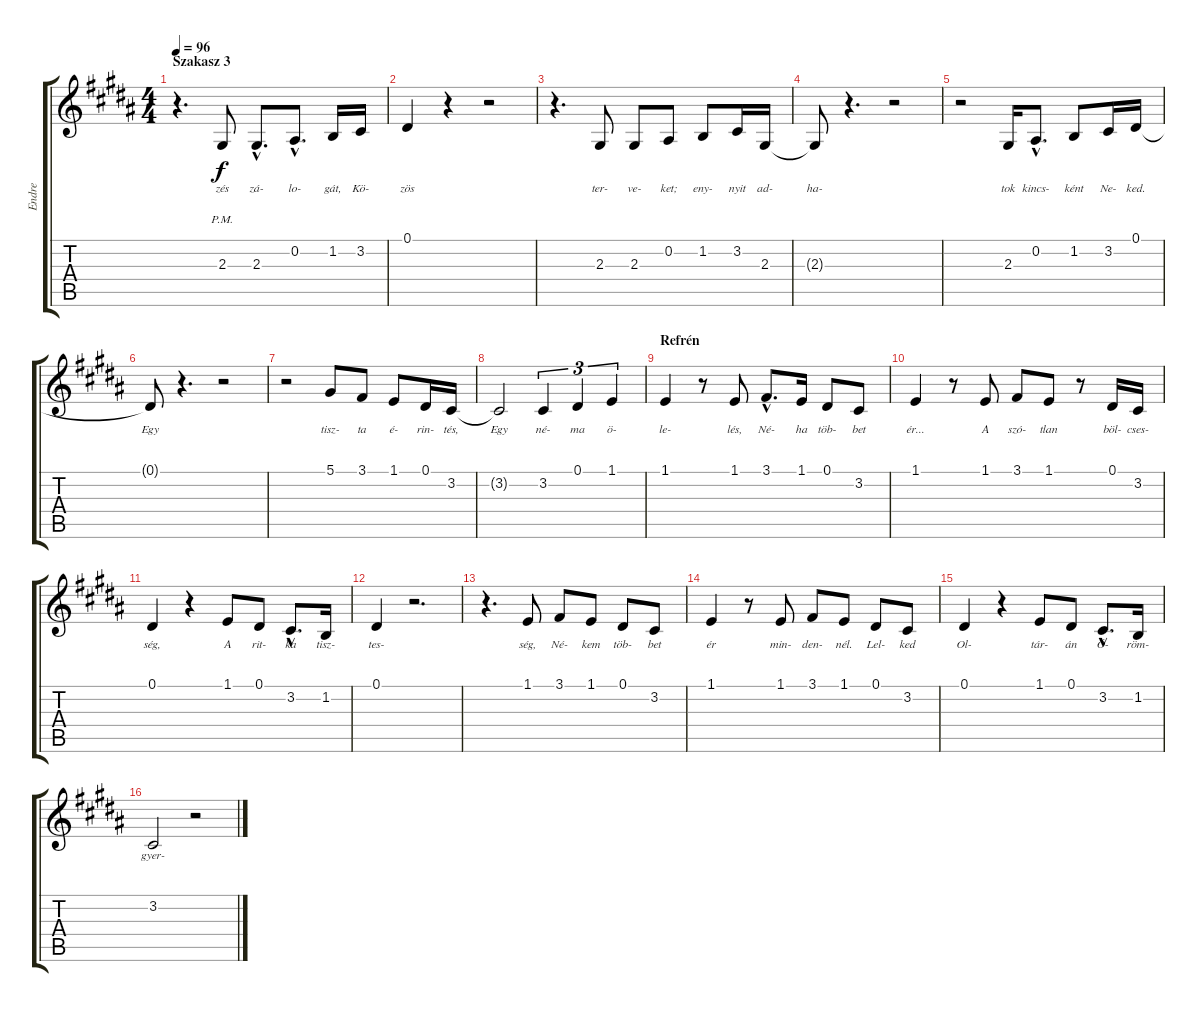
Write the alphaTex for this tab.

\track ("Endre" "Endre") {instrument violin}
\staff {score tabs}
\tuning (Eb4 Bb3 Gb3 Db3 Ab2 Eb2) {hide}
\ts (4 4)
\section ("" "Szakasz 3")
\tempo 96
\clef g2
\ks g#minor
r.4{d dy f} 2.3{pm}.8{lyrics (0 "zés") lyrics (1 "") lyrics (2 "") lyrics (3 "") lyrics (4 "")} 2.3{hac}.8{d lyrics (0 "zá-") lyrics (1 "") lyrics (2 "") lyrics (3 "") lyrics (4 "")} 0.2{hac}.8{d lyrics (0 "lo-") lyrics (1 "") lyrics (2 "") lyrics (3 "") lyrics (4 "")} 1.2.16{lyrics (0 "gát,") lyrics (1 "") lyrics (2 "") lyrics (3 "") lyrics (4 "")} 3.2.16{lyrics (0 "Kö-") lyrics (1 "") lyrics (2 "") lyrics (3 "") lyrics (4 "")} |
0.1.4{lyrics (0 "zös") lyrics (1 "") lyrics (2 "") lyrics (3 "") lyrics (4 "")} r.4 r.2 |
r.4{d} 2.3.8{lyrics (0 "ter-") lyrics (1 "") lyrics (2 "") lyrics (3 "") lyrics (4 "")} 2.3.8{lyrics (0 "ve-") lyrics (1 "") lyrics (2 "") lyrics (3 "") lyrics (4 "")} 0.2.8{lyrics (0 "ket;") lyrics (1 "") lyrics (2 "") lyrics (3 "") lyrics (4 "")} 1.2.8{lyrics (0 "eny-") lyrics (1 "") lyrics (2 "") lyrics (3 "") lyrics (4 "")} 3.2.16{lyrics (0 "nyit") lyrics (1 "") lyrics (2 "") lyrics (3 "") lyrics (4 "")} 2.3.16{lyrics (0 "ad-") lyrics (1 "") lyrics (2 "") lyrics (3 "") lyrics (4 "")} |
2.3{t}.8{lyrics (0 "ha-") lyrics (1 "") lyrics (2 "") lyrics (3 "") lyrics (4 "")} r.4{d} r.2 |
r.2 2.3.16{lyrics (0 "tok") lyrics (1 "") lyrics (2 "") lyrics (3 "") lyrics (4 "")} 0.2{hac}.8{d lyrics (0 "kincs-") lyrics (1 "") lyrics (2 "") lyrics (3 "") lyrics (4 "")} 1.2.8{lyrics (0 "ként") lyrics (1 "") lyrics (2 "") lyrics (3 "") lyrics (4 "")} 3.2.16{lyrics (0 "Ne-") lyrics (1 "") lyrics (2 "") lyrics (3 "") lyrics (4 "")} 0.1.16{lyrics (0 "ked.") lyrics (1 "") lyrics (2 "") lyrics (3 "") lyrics (4 "")} |
0.1{t}.8{lyrics (0 "Egy") lyrics (1 "") lyrics (2 "") lyrics (3 "") lyrics (4 "")} r.4{d} r.2 |
r.2 5.1.8{lyrics (0 "tisz-") lyrics (1 "") lyrics (2 "") lyrics (3 "") lyrics (4 "")} 3.1.8{lyrics (0 "ta") lyrics (1 "") lyrics (2 "") lyrics (3 "") lyrics (4 "")} 1.1.8{lyrics (0 "é-") lyrics (1 "") lyrics (2 "") lyrics (3 "") lyrics (4 "")} 0.1.16{lyrics (0 "rin-") lyrics (1 "") lyrics (2 "") lyrics (3 "") lyrics (4 "")} 3.2.16{lyrics (0 "tés,") lyrics (1 "") lyrics (2 "") lyrics (3 "") lyrics (4 "")} |
3.2{t}.2{lyrics (0 "Egy") lyrics (1 "") lyrics (2 "") lyrics (3 "") lyrics (4 "")} 3.2.4{tu (3 2) lyrics (0 "né-") lyrics (1 "") lyrics (2 "") lyrics (3 "") lyrics (4 "")} 0.1.4{tu (3 2) lyrics (0 "ma") lyrics (1 "") lyrics (2 "") lyrics (3 "") lyrics (4 "")} 1.1.4{tu (3 2) lyrics (0 "ö-") lyrics (1 "") lyrics (2 "") lyrics (3 "") lyrics (4 "")} |
\section ("" "Refrén")
1.1.4{lyrics (0 "le-") lyrics (1 "") lyrics (2 "") lyrics (3 "") lyrics (4 "")} r.8 1.1.8{lyrics (0 "lés,") lyrics (1 "") lyrics (2 "") lyrics (3 "") lyrics (4 "")} 3.1{hac}.8{d lyrics (0 "Né-") lyrics (1 "") lyrics (2 "") lyrics (3 "") lyrics (4 "")} 1.1.16{lyrics (0 "ha") lyrics (1 "") lyrics (2 "") lyrics (3 "") lyrics (4 "")} 0.1.8{lyrics (0 "töb-") lyrics (1 "") lyrics (2 "") lyrics (3 "") lyrics (4 "")} 3.2.8{lyrics (0 "bet") lyrics (1 "") lyrics (2 "") lyrics (3 "") lyrics (4 "")} |
1.1.4{lyrics (0 "ér...") lyrics (1 "") lyrics (2 "") lyrics (3 "") lyrics (4 "")} r.8 1.1.8{lyrics (0 "A") lyrics (1 "") lyrics (2 "") lyrics (3 "") lyrics (4 "")} 3.1.8{lyrics (0 "szó-") lyrics (1 "") lyrics (2 "") lyrics (3 "") lyrics (4 "")} 1.1.8{lyrics (0 "tlan") lyrics (1 "") lyrics (2 "") lyrics (3 "") lyrics (4 "")} r.8 0.1.16{lyrics (0 "böl-") lyrics (1 "") lyrics (2 "") lyrics (3 "") lyrics (4 "")} 3.2.16{lyrics (0 "cses-") lyrics (1 "") lyrics (2 "") lyrics (3 "") lyrics (4 "")} |
0.1.4{lyrics (0 "ség,") lyrics (1 "") lyrics (2 "") lyrics (3 "") lyrics (4 "")} r.4 1.1.8{lyrics (0 "A") lyrics (1 "") lyrics (2 "") lyrics (3 "") lyrics (4 "")} 0.1.8{lyrics (0 "rit-") lyrics (1 "") lyrics (2 "") lyrics (3 "") lyrics (4 "")} 3.2{hac}.8{d lyrics (0 "ka") lyrics (1 "") lyrics (2 "") lyrics (3 "") lyrics (4 "")} 1.2.16{lyrics (0 "tisz-") lyrics (1 "") lyrics (2 "") lyrics (3 "") lyrics (4 "")} |
0.1.4{lyrics (0 "tes-") lyrics (1 "") lyrics (2 "") lyrics (3 "") lyrics (4 "")} r.2{d} |
r.4{d} 1.1.8{lyrics (0 "ség,") lyrics (1 "") lyrics (2 "") lyrics (3 "") lyrics (4 "")} 3.1.8{lyrics (0 "Né-") lyrics (1 "") lyrics (2 "") lyrics (3 "") lyrics (4 "")} 1.1.8{lyrics (0 "kem") lyrics (1 "") lyrics (2 "") lyrics (3 "") lyrics (4 "")} 0.1.8{lyrics (0 "töb-") lyrics (1 "") lyrics (2 "") lyrics (3 "") lyrics (4 "")} 3.2.8{lyrics (0 "bet") lyrics (1 "") lyrics (2 "") lyrics (3 "") lyrics (4 "")} |
1.1.4{lyrics (0 "ér") lyrics (1 "") lyrics (2 "") lyrics (3 "") lyrics (4 "")} r.8 1.1.8{lyrics (0 "min-") lyrics (1 "") lyrics (2 "") lyrics (3 "") lyrics (4 "")} 3.1.8{lyrics (0 "den-") lyrics (1 "") lyrics (2 "") lyrics (3 "") lyrics (4 "")} 1.1.8{lyrics (0 "nél.") lyrics (1 "") lyrics (2 "") lyrics (3 "") lyrics (4 "")} 0.1.8{lyrics (0 "Lel-") lyrics (1 "") lyrics (2 "") lyrics (3 "") lyrics (4 "")} 3.2.8{lyrics (0 "ked") lyrics (1 "") lyrics (2 "") lyrics (3 "") lyrics (4 "")} |
0.1.4{lyrics (0 "Ol-") lyrics (1 "") lyrics (2 "") lyrics (3 "") lyrics (4 "")} r.4 1.1.8{lyrics (0 "tár-") lyrics (1 "") lyrics (2 "") lyrics (3 "") lyrics (4 "")} 0.1.8{lyrics (0 "án") lyrics (1 "") lyrics (2 "") lyrics (3 "") lyrics (4 "")} 3.2{hac}.8{d lyrics (0 "Ö-") lyrics (1 "") lyrics (2 "") lyrics (3 "") lyrics (4 "")} 1.2.16{lyrics (0 "röm-") lyrics (1 "") lyrics (2 "") lyrics (3 "") lyrics (4 "")} |
3.2.2{lyrics (0 "gyer-") lyrics (1 "") lyrics (2 "") lyrics (3 "") lyrics (4 "")} r.2
